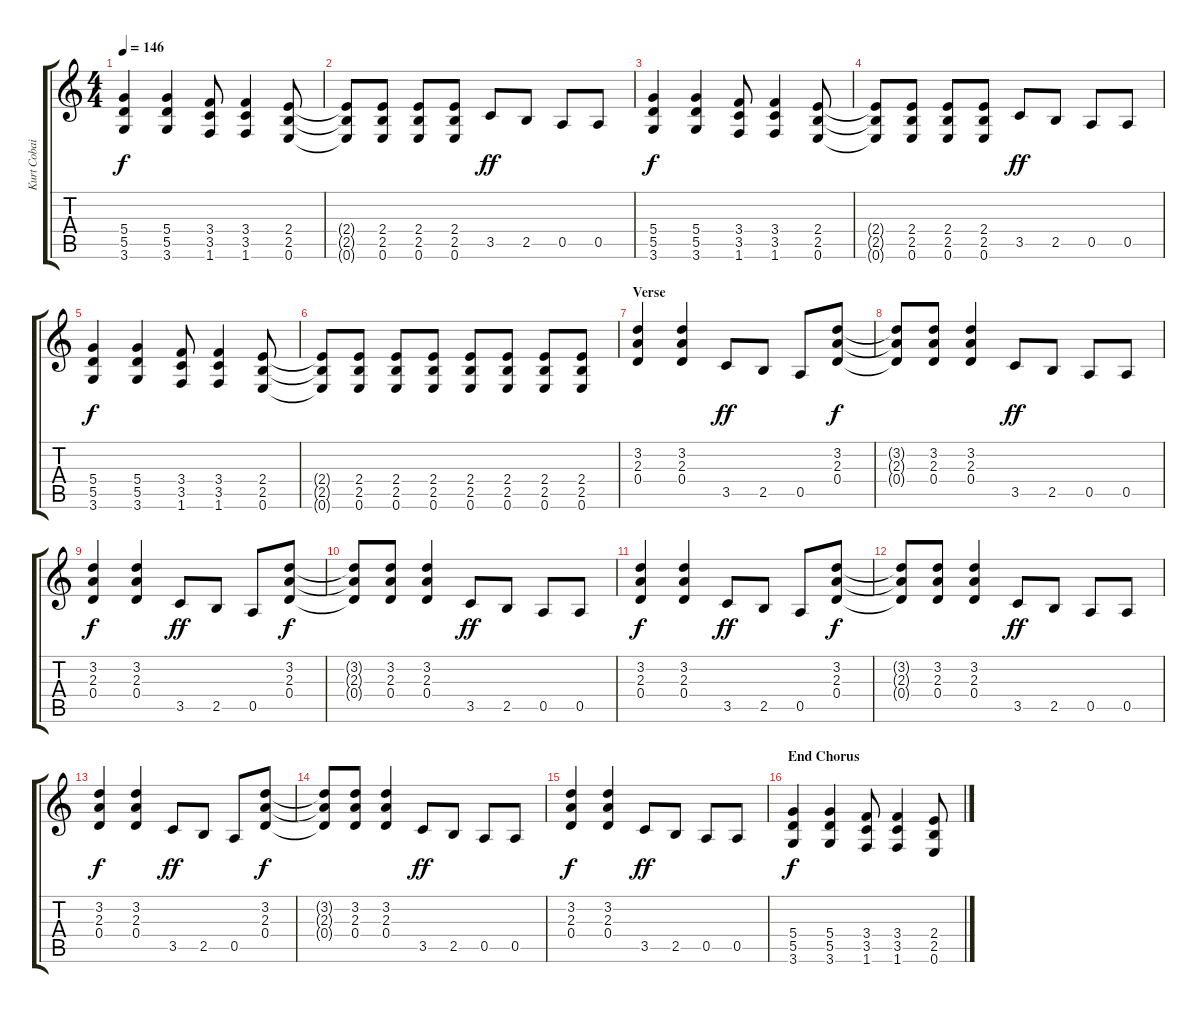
\track ("Kurt Cobain - Guitar" "Kurt Cobai") {instrument overdrivenguitar}
\staff {score tabs}
\tuning (E4 B3 G3 D3 A2 E2) {hide}
\ts (4 4)
\tempo 146
\clef g2
\ks c
(5.4 5.5 3.6).4{dy f} (5.4 5.5 3.6).4 (3.4 3.5 1.6).8 (3.4 3.5 1.6).4 (2.4 2.5 0.6).8 |
(2.4{t} 2.5{t} 0.6{t}).8 (2.4 2.5 0.6).8 (2.4 2.5 0.6).8 (2.4 2.5 0.6).8 3.5.8{dy ff} 2.5.8 0.5.8 0.5.8 |
(5.4 5.5 3.6).4{dy f} (5.4 5.5 3.6).4 (3.4 3.5 1.6).8 (3.4 3.5 1.6).4 (2.4 2.5 0.6).8 |
(2.4{t} 2.5{t} 0.6{t}).8 (2.4 2.5 0.6).8 (2.4 2.5 0.6).8 (2.4 2.5 0.6).8 3.5.8{dy ff} 2.5.8 0.5.8 0.5.8 |
(5.4 5.5 3.6).4{dy f} (5.4 5.5 3.6).4 (3.4 3.5 1.6).8 (3.4 3.5 1.6).4 (2.4 2.5 0.6).8 |
(2.4{t} 2.5{t} 0.6{t}).8 (2.4 2.5 0.6).8 (2.4 2.5 0.6).8 (2.4 2.5 0.6).8 (2.4 2.5 0.6).8 (2.4 2.5 0.6).8 (2.4 2.5 0.6).8 (2.4 2.5 0.6).8 |
\section ("" "Verse")
(3.2 2.3 0.4).4 (3.2 2.3 0.4).4 3.5.8{dy ff} 2.5.8 0.5.8 (3.2 2.3 0.4).8{dy f} |
(3.2{t} 2.3{t} 0.4{t}).8 (3.2 2.3 0.4).8 (3.2 2.3 0.4).4 3.5.8{dy ff} 2.5.8 0.5.8 0.5.8 |
(3.2 2.3 0.4).4{dy f} (3.2 2.3 0.4).4 3.5.8{dy ff} 2.5.8 0.5.8 (3.2 2.3 0.4).8{dy f} |
(3.2{t} 2.3{t} 0.4{t}).8 (3.2 2.3 0.4).8 (3.2 2.3 0.4).4 3.5.8{dy ff} 2.5.8 0.5.8 0.5.8 |
(3.2 2.3 0.4).4{dy f} (3.2 2.3 0.4).4 3.5.8{dy ff} 2.5.8 0.5.8 (3.2 2.3 0.4).8{dy f} |
(3.2{t} 2.3{t} 0.4{t}).8 (3.2 2.3 0.4).8 (3.2 2.3 0.4).4 3.5.8{dy ff} 2.5.8 0.5.8 0.5.8 |
(3.2 2.3 0.4).4{dy f} (3.2 2.3 0.4).4 3.5.8{dy ff} 2.5.8 0.5.8 (3.2 2.3 0.4).8{dy f} |
(3.2{t} 2.3{t} 0.4{t}).8 (3.2 2.3 0.4).8 (3.2 2.3 0.4).4 3.5.8{dy ff} 2.5.8 0.5.8 0.5.8 |
(3.2 2.3 0.4).4{dy f} (3.2 2.3 0.4).4 3.5.8{dy ff} 2.5.8 0.5.8 0.5.8 |
\section ("" "End Chorus")
(5.4 5.5 3.6).4{dy f} (5.4 5.5 3.6).4 (3.4 3.5 1.6).8 (3.4 3.5 1.6).4 (2.4 2.5 0.6).8
